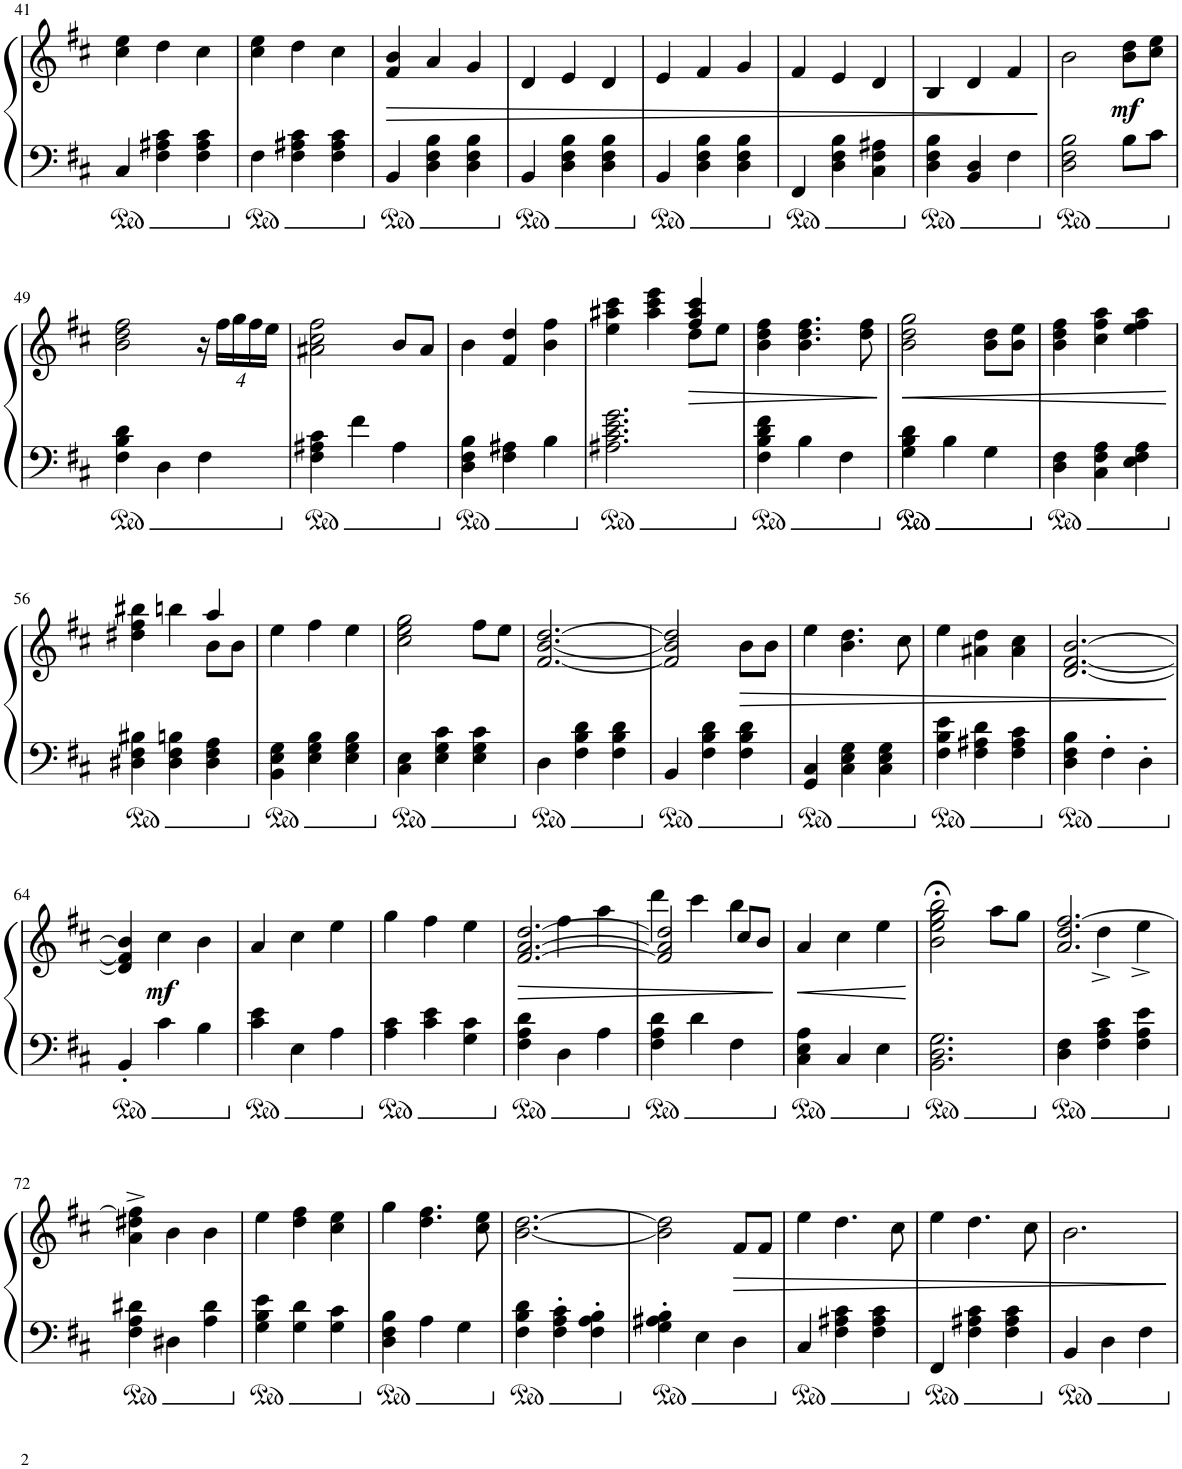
**kern	**kern	**dynam
*part1	*part1	*part1
*staff2	*staff1	*staff1/2
*I"Piano	*	*
*I'Pno.	*	*
!!LO:PB:g=z
*clefF4	*clefG2	*
*k[f#c#]	*k[f#c#]	*
*M3/4	*M3/4	*
=41	=41	=41
4C#/	4cc#\ 4ee\	.
4F#\ 4A#X\ 4c#\	4dd\	.
4F#\ 4A#\ 4c#\	4cc#\	.
=42	=42	=42
4F#\	4cc#\ 4ee\	.
4F#\ 4A#X\ 4c#\	4dd\	.
4F#\ 4A#\ 4c#\	4cc#\	.
=43	=43	=43
!	!	!LO:HP:b
4BB/	4f#/ 4b/	>
4D\ 4F#\ 4B\	4a/	.
4D\ 4F#\ 4B\	4g/	.
=44	=44	=44
4BB/	4d/	.
4D\ 4F#\ 4B\	4e/	.
4D\ 4F#\ 4B\	4d/	.
=45	=45	=45
4BB/	4e/	.
4D\ 4F#\ 4B\	4f#/	.
4D\ 4F#\ 4B\	4g/	.
=46	=46	=46
4FF#/	4f#/	.
4D\ 4F#\ 4B\	4e/	.
4C#\ 4F#\ 4A#X\	4d/	.
=47	=47	=47
4D\ 4F#\ 4B\	4B/	.
4BB/ 4D/	4d/	.
4F#\	4f#/	.
.	.	]
=48	=48	=48
2D\ 2F#\ 2B\	2b\	.
!	!	!LO:DY:b
8B\L	8b\ 8dd\L	mf
8c#\J	8cc#\ 8ee\J	.
!!LO:LB:g=z
=49	=49	=49
4F#\ 4B\ 4d\	2b\ 2dd\ 2ff#\	.
4D\	.	.
4F#\	16r	.
*	*Xbrackettup	*
.	64%3ff#\LL	.
.	64%3gg\	.
.	64%3ff#\	.
.	64%3ee\JJ	.
=50	=50	=50
4F#\ 4A#X\ 4c#\	2a#X\ 2cc#\ 2ff#\	.
4f#\	.	.
4A#\	8b/L	.
.	8a#/J	.
=51	=51	=51
4D\ 4F#\ 4B\	4b\	.
4F#\ 4A#X\	4f#/ 4dd/	.
4B\	4b\ 4ff#\	.
=52	=52	=52
*	*^	*
2.A#X\ 2.c#\ 2.e\ 2.g\	4ee\ 4aa#X\ 4ccc#\	2ryy	.
.	4aa#\ 4ccc#\ 4eee\	.	.
!	!	!	!LO:HP:b
.	4ff#/ 4aa#/ 4ccc#/	8dd\L	>
.	.	8ee\J	.
*	*v	*v	*
=53	=53	=53
4F#\ 4B\ 4d\ 4f#\	4b\ 4dd\ 4ff#\	.
4B\	4.b\ 4.dd\ 4.ff#\	.
4F#\	.	.
.	8dd\ 8ff#\	.
.	.	]
=54	=54	=54
!	!	!LO:HP:b
4G\ 4B\ 4d\	2b\ 2dd\ 2gg\	<
4B\	.	.
4G\	8b\ 8dd\L	.
.	8b\ 8ee\J	.
=55	=55	=55
4D\ 4F#\	4b\ 4dd\ 4ff#\	.
4C#\ 4F#\ 4A\	4cc#\ 4ff#\ 4aa\	.
4E\ 4F#\ 4A\	4ee\ 4ff#\ 4aa\	.
.	.	[
!!LO:LB:g=z
=56	=56	=56
*	*^	*
4D#X\ 4F#\ 4B#X\	4dd#X\ 4ff#\ 4bb#X\	2ryy	.
4D#\ 4F#\ 4Bn\	4bbn\	.	.
4D#\ 4F#\ 4A\	4aa/	8b\L	.
.	.	8b\J	.
*	*v	*v	*
=57	=57	=57
4BB\ 4E\ 4G\	4ee\	.
4E\ 4G\ 4B\	4ff#\	.
4E\ 4G\ 4B\	4ee\	.
=58	=58	=58
4C#\ 4E\	2cc#\ 2ee\ 2gg\	.
4E\ 4G\ 4c#\	.	.
4E\ 4G\ 4c#\	8ff#\L	.
.	8ee\J	.
=59	=59	=59
4D\	[2.f#/ [2.b/ [2.dd/	.
4F#\ 4B\ 4d\	.	.
4F#\ 4B\ 4d\	.	.
=60	=60	=60
4BB/	2f#/] 2b/] 2dd/]	.
4F#\ 4B\ 4d\	.	.
!	!	!LO:HP:b
4F#\ 4B\ 4d\	8b\L	>
.	8b\J	.
=61	=61	=61
4GG/ 4C#/	4ee\	.
4C#\ 4E\ 4G\	4.b\ 4.dd\	.
4C#\ 4E\ 4G\	.	.
.	8cc#\	.
=62	=62	=62
4F#\ 4B\ 4e\	4ee\	.
4F#\ 4A#X\ 4d\	4a#X\ 4dd\	.
4F#\ 4A#\ 4c#\	4a#\ 4cc#\	.
=63	=63	=63
4D\ 4F#\ 4B\	[2.d/ [2.f#/ [2.b/	.
4F#'\	.	.
4D'\	.	.
.	.	]
!!LO:LB:g=z
=64	=64	=64
4BB'/	4d/] 4f#/] 4b/]	.
!	!	!LO:DY:b
4c#\	4cc#\	mf
4B\	4b\	.
=65	=65	=65
4c#\ 4e\	4a/	.
4E\	4cc#\	.
4A\	4ee\	.
=66	=66	=66
4A\ 4c#\	4gg\	.
4c#\ 4e\	4ff#\	.
4G\ 4c#\	4ee\	.
=67	=67	=67
!	!	!LO:HP:b
*	*^	*
4F#\ 4A\ 4d\	[2.f#/ [2.a/ [2.dd/	4ryy	>
4D\	.	4ff#\	.
4A\	.	4aa\	.
=68	=68	=68	=68
4F#\ 4A\ 4d\	2f#/] 2a/] 2dd/]	4ddd\	.
4d\	.	4ccc#\	.
4F#\	8cc#/L	4bb\	.
.	8b/J	.	.
*	*v	*v	*
.	.	]
=69	=69	=69
!	!	!LO:HP:b
4C#\ 4E\ 4A\	4a/	<
4C#/	4cc#\	.
4E\	4ee\	.
.	.	[
=70	=70	=70
2.BB\ 2.D\ 2.G\	2b\;< 2ee\;< 2gg\;< 2bb\;<	.
.	8aa\L	.
.	8gg\J	.
=71	=71	=71
*	*^	*
4D\ 4F#\	2.a/ 2.dd/ [2.ff#/	4ryy	.
4F#\ 4A\ 4c#\	.	4dd^\	.
4F#\ 4A\ 4e\	.	4ee^\	.
*	*v	*v	*
!!LO:LB:g=z
=72	=72	=72
4F#\ 4A\ 4d#X\	4a\^ 4dd#X\^ 4ff#\]^	.
4D#X\	4b\	.
4A\ 4d#\	4b\	.
=73	=73	=73
4G\ 4B\ 4e\	4ee\	.
4G\ 4d\	4dd\ 4ff#\	.
4G\ 4c#\	4cc#\ 4ee\	.
=74	=74	=74
4D\ 4F#\ 4B\	4gg\	.
4A\	4.dd\ 4.ff#\	.
4G\	.	.
.	8cc#\ 8ee\	.
=75	=75	=75
4F#\ 4B\ 4d\	[2.b\ [2.dd\	.
4F#\' 4A\' 4c#\'	.	.
4F#\' 4A\' 4B\'	.	.
=76	=76	=76
4G\' 4A#X\' 4B\'	2b\] 2dd\]	.
4E\	.	.
!	!	!LO:HP:b
4D\	8f#/L	>
.	8f#/J	.
=77	=77	=77
4C#/	4ee\	.
4F#\ 4A#X\ 4c#\	4.dd\	.
4F#\ 4A#\ 4c#\	.	.
.	8cc#\	.
=78	=78	=78
4FF#/	4ee\	.
4F#\ 4A#X\ 4c#\	4.dd\	.
4F#\ 4A#\ 4c#\	.	.
.	8cc#\	.
=79	=79	=79
4BB/	2.b\	.
4D\	.	.
4F#\	.	.
.	.	]
=	=	=
*-	*-	*-
